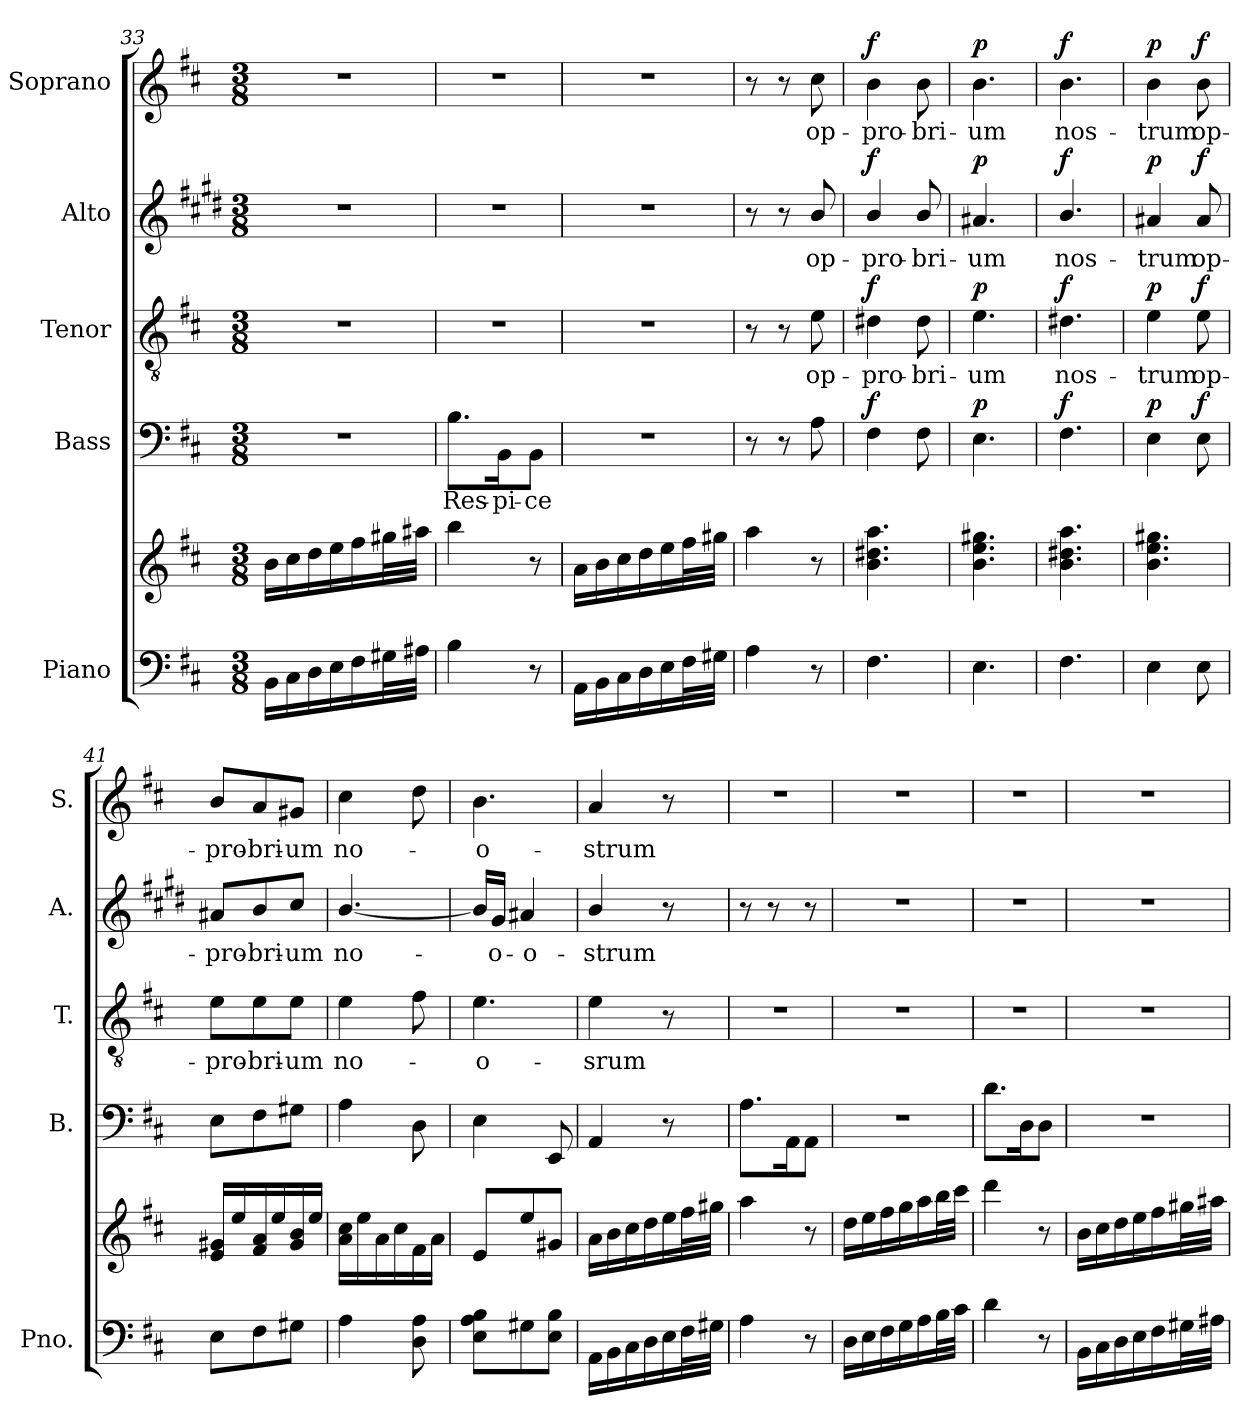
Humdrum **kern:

**kern	**kern	**kern	**text	**dynam	**kern	**text	**dynam	**kern	**text	**dynam	**kern	**text	**dynam
*part5	*part5	*part4	*part4	*part4	*part3	*part3	*part3	*part2	*part2	*part2	*part1	*part1	*part1
*staff6	*staff5	*staff4	*staff4	*staff4	*staff3	*staff3	*staff3	*staff2	*staff2	*staff2	*staff1	*staff1	*staff1
*I"Piano	*	*I"Bass	*	*	*I"Tenor	*	*	*I"Alto	*	*	*I"Soprano	*	*
*I'Pno.	*	*I'B.	*	*	*I'T.	*	*	*I'A.	*	*	*I'S.	*	*
*clefF4	*clefG2	*clefF4	*	*	*clefGv2	*	*	*clefG2	*	*	*clefG2	*	*
*	*	*	*	*	*	*	*	*ITrd1c2	*	*	*	*	*
*k[f#c#]	*k[f#c#]	*k[f#c#]	*	*	*k[f#c#]	*	*	*k[f#c#]	*	*	*k[f#c#]	*	*
*M3/8	*M3/8	*M3/8	*	*	*M3/8	*	*	*M3/8	*	*	*M3/8	*	*
=33	=33	=33	=33	=33	=33	=33	=33	=33	=33	=33	=33	=33	=33
16BB\LL	16b\LL	4.r	.	.	4.r	.	.	4.r	.	.	4.r	.	.
16C#\	16cc#\	.	.	.	.	.	.	.	.	.	.	.	.
16D\	16dd\	.	.	.	.	.	.	.	.	.	.	.	.
16E\	16ee\	.	.	.	.	.	.	.	.	.	.	.	.
16F#\	16ff#\	.	.	.	.	.	.	.	.	.	.	.	.
32G#X\L	32gg#X\L	.	.	.	.	.	.	.	.	.	.	.	.
32A#X\JJJ	32aa#X\JJJ	.	.	.	.	.	.	.	.	.	.	.	.
=34	=34	=34	=34	=34	=34	=34	=34	=34	=34	=34	=34	=34	=34
!	!	!	!LO:LY:b	!	!	!	!	!	!	!	!	!	!
4B\	4bb\	8.B\L	Res-	.	4.r	.	.	4.r	.	.	4.r	.	.
!	!	!	!LO:LY:b	!	!	!	!	!	!	!	!	!	!
.	.	16BB\K	-pi-	.	.	.	.	.	.	.	.	.	.
!	!	!	!LO:LY:b	!	!	!	!	!	!	!	!	!	!
8r	8r	8BB\J	-ce	.	.	.	.	.	.	.	.	.	.
=35	=35	=35	=35	=35	=35	=35	=35	=35	=35	=35	=35	=35	=35
16AA\LL	16a\LL	4.r	.	.	4.r	.	.	4.r	.	.	4.r	.	.
16BB\	16b\	.	.	.	.	.	.	.	.	.	.	.	.
16C#\	16cc#\	.	.	.	.	.	.	.	.	.	.	.	.
16D\	16dd\	.	.	.	.	.	.	.	.	.	.	.	.
16E\	16ee\	.	.	.	.	.	.	.	.	.	.	.	.
32F#\L	32ff#\L	.	.	.	.	.	.	.	.	.	.	.	.
32G#X\JJJ	32gg#X\JJJ	.	.	.	.	.	.	.	.	.	.	.	.
=36	=36	=36	=36	=36	=36	=36	=36	=36	=36	=36	=36	=36	=36
4A\	4aa\	8r	.	.	8r	.	.	8r	.	.	8r	.	.
.	.	8r	.	.	8r	.	.	8r	.	.	8r	.	.
!	!	!	!	!	!	!LO:LY:b	!	!	!LO:LY:b	!	!	!LO:LY:b	!
8r	8r	8A\	.	.	8e\	op-	.	8a/	op-	.	8cc#\	op-	.
=37	=37	=37	=37	=37	=37	=37	=37	=37	=37	=37	=37	=37	=37
!	!	!	!	!LO:DY:b	!	!LO:LY:b	!LO:DY:b	!	!LO:LY:b	!LO:DY:b	!	!LO:LY:b	!LO:DY:b
4.F#\	4.b\ 4.dd#X\ 4.aa\	4F#\	.	f	4d#X\	-pro-	f	4a/	-pro-	f	4b\	-pro-	f
!	!	!	!	!	!	!LO:LY:b	!	!	!LO:LY:b	!	!	!LO:LY:b	!
.	.	8F#\	.	.	8d#\	-bri-	.	8a/	-bri-	.	8b\	-bri-	.
=38	=38	=38	=38	=38	=38	=38	=38	=38	=38	=38	=38	=38	=38
!	!	!	!	!LO:DY:b	!	!LO:LY:b	!LO:DY:b	!	!LO:LY:b	!LO:DY:b	!	!LO:LY:b	!LO:DY:b
4.E\	4.b\ 4.ee\ 4.gg#X\	4.E\	.	p	4.e\	-um	p	4.g#X/	-um	p	4.b\	-um	p
!!LO:LB:g=z
=39	=39	=39	=39	=39	=39	=39	=39	=39	=39	=39	=39	=39	=39
!	!	!	!	!LO:DY:b	!	!LO:LY:b	!LO:DY:b	!	!LO:LY:b	!LO:DY:b	!	!LO:LY:b	!LO:DY:b
4.F#\	4.b\ 4.dd#X\ 4.aa\	4.F#\	.	f	4.d#X\	nos-	f	4.a/	nos-	f	4.b\	nos-	f
=40	=40	=40	=40	=40	=40	=40	=40	=40	=40	=40	=40	=40	=40
!	!	!	!	!LO:DY:b	!	!LO:LY:b	!LO:DY:b	!	!LO:LY:b	!LO:DY:b	!	!LO:LY:b	!LO:DY:b
4E\	4.b\ 4.ee\ 4.gg#X\	4E\	.	p	4e\	-trum	p	4g#X/	trum	p	4b\	-trum	p
!	!	!	!	!LO:DY:b	!	!LO:LY:b	!LO:DY:b	!	!LO:LY:b	!LO:DY:b	!	!LO:LY:b	!LO:DY:b
8E\	.	8E\	.	f	8e\	op-	f	8g#/	op-	f	8b\	op-	f
=41	=41	=41	=41	=41	=41	=41	=41	=41	=41	=41	=41	=41	=41
!	!	!	!	!	!	!LO:LY:b	!	!	!LO:LY:b	!	!	!LO:LY:b	!
8E\L	16e/ 16g#X/LL	8E\L	.	.	8e\L	-pro-	.	8g#X/L	-pro-	.	8b/L	-pro-	.
.	16ee/	.	.	.	.	.	.	.	.	.	.	.	.
!	!	!	!	!	!	!LO:LY:b	!	!	!LO:LY:b	!	!	!LO:LY:b	!
8F#\	16f#/ 16a/	8F#\	.	.	8e\	-bri-	.	8a/	-bri-	.	8a/	-bri-	.
.	16ee/	.	.	.	.	.	.	.	.	.	.	.	.
!	!	!	!	!	!	!LO:LY:b	!	!	!LO:LY:b	!	!	!LO:LY:b	!
8G#X\J	16g#/ 16b/	8G#X\J	.	.	8e\J	-um	.	8b/J	-um	.	8g#X/J	-um	.
.	16ee/JJ	.	.	.	.	.	.	.	.	.	.	.	.
=42	=42	=42	=42	=42	=42	=42	=42	=42	=42	=42	=42	=42	=42
!	!	!	!	!	!	!LO:LY:b	!	!	!LO:LY:b	!	!	!LO:LY:b	!
4A\	16a\ 16cc#\LL	4A\	.	.	4e\	no-	.	[4.a/	no-	.	4cc#\	no-	.
.	16ee\	.	.	.	.	.	.	.	.	.	.	.	.
.	16a\	.	.	.	.	.	.	.	.	.	.	.	.
.	16cc#\	.	.	.	.	.	.	.	.	.	.	.	.
8D\ 8A\	16f#\	8D\	.	.	8f#\	.	.	.	.	.	8dd\	.	.
.	16a\JJ	.	.	.	.	.	.	.	.	.	.	.	.
=43	=43	=43	=43	=43	=43	=43	=43	=43	=43	=43	=43	=43	=43
!	!	!	!	!	!	!LO:LY:b	!	!	!	!	!	!LO:LY:b	!
8E\ 8A\ 8B\L	8e/L	4E\	.	.	4.e\	-o-	.	16a/LL]	.	.	4.b\	-o-	.
!	!	!	!	!	!	!	!	!	!LO:LY:b	!	!	!	!
.	.	.	.	.	.	.	.	16f#/JJ	-o-	.	.	.	.
!	!	!	!	!	!	!	!	!	!LO:LY:b	!	!	!	!
8G#X\	8ee/	.	.	.	.	.	.	4g#X/	-o-	.	.	.	.
8E\ 8B\J	8g#X/J	8EE/	.	.	.	.	.	.	.	.	.	.	.
=44	=44	=44	=44	=44	=44	=44	=44	=44	=44	=44	=44	=44	=44
!	!	!	!	!	!	!LO:LY:b	!	!	!LO:LY:b	!	!	!LO:LY:b	!
16AA\LL	16a\LL	4AA/	.	.	4e\	-srum	.	4a/	-strum	.	4a/	-strum	.
16BB\	16b\	.	.	.	.	.	.	.	.	.	.	.	.
16C#\	16cc#\	.	.	.	.	.	.	.	.	.	.	.	.
16D\	16dd\	.	.	.	.	.	.	.	.	.	.	.	.
16E\	16ee\	8r	.	.	8r	.	.	8r	.	.	8r	.	.
32F#\L	32ff#\L	.	.	.	.	.	.	.	.	.	.	.	.
32G#X\JJJ	32gg#X\JJJ	.	.	.	.	.	.	.	.	.	.	.	.
=45	=45	=45	=45	=45	=45	=45	=45	=45	=45	=45	=45	=45	=45
4A\	4aa\	8.A\L	.	.	4.r	.	.	8r	.	.	4.r	.	.
.	.	.	.	.	.	.	.	8r	.	.	.	.	.
.	.	16AA\K	.	.	.	.	.	.	.	.	.	.	.
8r	8r	8AA\J	.	.	.	.	.	8r	.	.	.	.	.
!!LO:PB:g=z
=46	=46	=46	=46	=46	=46	=46	=46	=46	=46	=46	=46	=46	=46
16D\LL	16dd\LL	4.r	.	.	4.r	.	.	4.r	.	.	4.r	.	.
16E\	16ee\	.	.	.	.	.	.	.	.	.	.	.	.
16F#\	16ff#\	.	.	.	.	.	.	.	.	.	.	.	.
16G\	16gg\	.	.	.	.	.	.	.	.	.	.	.	.
16A\	16aa\	.	.	.	.	.	.	.	.	.	.	.	.
32B\L	32bb\L	.	.	.	.	.	.	.	.	.	.	.	.
32c#\JJJ	32ccc#\JJJ	.	.	.	.	.	.	.	.	.	.	.	.
=47	=47	=47	=47	=47	=47	=47	=47	=47	=47	=47	=47	=47	=47
4d\	4ddd\	8.d\L	.	.	4.r	.	.	4.r	.	.	4.r	.	.
.	.	16D\K	.	.	.	.	.	.	.	.	.	.	.
8r	8r	8D\J	.	.	.	.	.	.	.	.	.	.	.
=48	=48	=48	=48	=48	=48	=48	=48	=48	=48	=48	=48	=48	=48
16BB\LL	16b\LL	4.r	.	.	4.r	.	.	4.r	.	.	4.r	.	.
16C#\	16cc#\	.	.	.	.	.	.	.	.	.	.	.	.
16D\	16dd\	.	.	.	.	.	.	.	.	.	.	.	.
16E\	16ee\	.	.	.	.	.	.	.	.	.	.	.	.
16F#\	16ff#\	.	.	.	.	.	.	.	.	.	.	.	.
32G#X\L	32gg#X\L	.	.	.	.	.	.	.	.	.	.	.	.
32A#X\JJJ	32aa#X\JJJ	.	.	.	.	.	.	.	.	.	.	.	.
=	=	=	=	=	=	=	=	=	=	=	=	=	=
*-	*-	*-	*-	*-	*-	*-	*-	*-	*-	*-	*-	*-	*-
